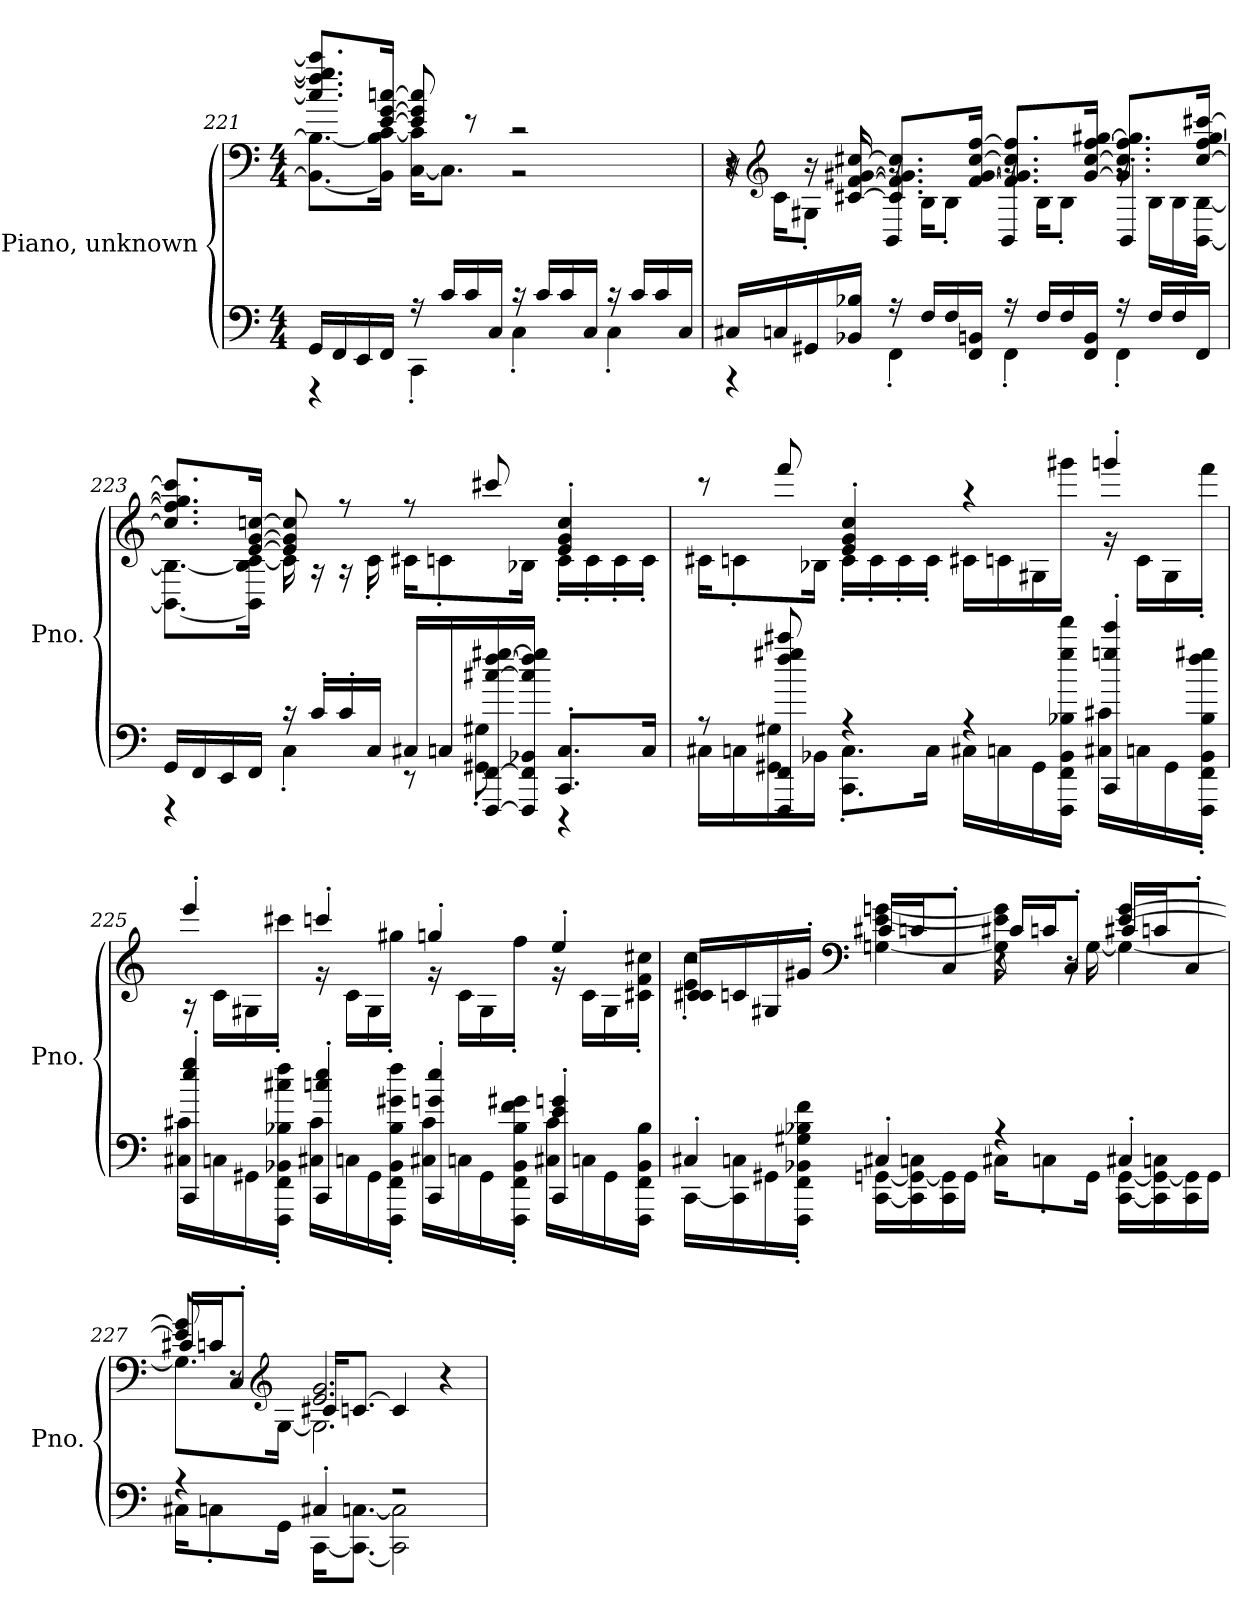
**kern	**kern
*part1	*part1
*staff2	*staff1
*I"Piano, unknown	*
*I'Pno.	*
!!LO:LB:g=z
*clefF4	*clefF4
*k[]	*k[]
*M4/4	*M4/4
=221	=221
*^	*^
16GG/LL	4r	8.cc#/] 8.ff/] 8.gg#/] 8.ccc#/]L	8.BB\_ 8.B\_L
16FF/	.	.	.
16EE/	.	.	.
16FF/JJ	.	[16e/ [16g/ [16ccn/Jk	16BB\] 16B\] [16c\Jk
16r	4CC'\	8e/] 8g/] 8cc/]	[16C\ 16c\]KL
16c/LL	.	.	8.C\J]
16c/	.	8r	.
16C/JJ	.	.	.
16r	4C'\	2r	2r
16c/LL	.	.	.
16c/	.	.	.
16C/JJ	.	.	.
16r	4C'\	.	.
16c/LL	.	.	.
16c/	.	.	.
16C/JJ	.	.	.
!!LO:LB:g=z
=222	=222	=222	=222
*	*	*	*^
16C#X/LL	4r	8r	16r	4r
*	*	*clefG2	*	*
16Cn/	.	.	16c\KL	.
16GG#X/	.	16r	8G#X'\J	.
16BB-X/ 16B-X/JJ	.	[16c#X/ [16f/ [16g#X/ [16cc#X/	.	.
16r	4FF'\	8.c#/] 8.f/] 8.g#/] 8.cc#/]L	16r	4BB'/
16F/LL	.	.	16B\KL	.
16F/	.	.	8B'\J	.
16FF/ 16BBn/JJ	.	[16f/ [16g#/ [16cc#/ [16ff/Jk	.	.
16r	4FF'\	8.f/] 8.g#/] 8.cc#/] 8.ff/]L	16r	4BB'/
16F/LL	.	.	16B\KL	.
16F/	.	.	8B'\J	.
16FF/ 16BB/JJ	.	[16g#/ [16cc#/ [16ff/ [16gg#X/Jk	.	.
16r	4FF'\	8.g#/] 8.cc#/] 8.ff/] 8.gg#/]L	16r	4BB'/
16F/LL	.	.	16B\LL	.
16F/	.	.	16B\	.
16FF/JJ	.	[16cc#/ [16ff/ [16gg#/ [16ccc#X/Jk	[16BB\ [16B\JJ	.
*	*	*	*v	*v
!!LO:LB:g=z
=223	=223	=223	=223
16GG/LL	4r	8.cc#/] 8.ff/] 8.gg#/] 8.ccc#/]L	8.BB\_ 8.B\_L
16FF/	.	.	.
16EE/	.	.	.
16FF/JJ	.	[16e/ [16g/ [16ccn/Jk	16BB\] 16B\] [16c\Jk
16r	4C'\	8e/] 8g/] 8cc/]	16c\]
16c'/LL	.	.	16r
16c'/	.	8r	16r
16C/JJ	.	.	16c'\
16C#X/LL	8r	8r	16c#X\KL
16Cn/	.	.	8cn'\
[16FFF/ [16FF/ [16cc#X/ [16ff/ [16gg#X/	8GG#X\' 8G#X\'	8ccc#X/	.
16FFF/] 16FF/] 16BB-X/ 16cc#/] 16ff/] 16gg#/]JJ	.	.	16B-X\Jk
8.CC/' 8.C/'L	4r	4e/' 4g/' 4cc/'	16c'\LL
.	.	.	16c'\
.	.	.	16c'\
16C/Jk	.	.	16c'\JJ
!!LO:LB:g=z	!!
=224	=224	=224	=224
8r	16C#X\LL	8r	16c#X\KL
.	16Cn\	.	8cn'\
8FFF/ 8FF/ 8ff/ 8gg#X/ 8ccc#X/	16GG#X\ 16G#X\	8fff/	.
.	16BB-X\JJ	.	16B-X\Jk
4r	8.CC\' 8.C\'L	4e/' 4g/' 4cc/'	16c'\LL
.	.	.	16c'\
.	.	.	16c'\
.	16C\Jk	.	16c'\JJ
4r	16C#X\LL	4r	16c#X\LL
.	16Cn\	.	16cn\
.	16GG#\	.	16G#X\
.	16FFF\ 16FF\ 16BB-\ 16B-X\ 16gg#\ 16fff\JJ	.	16ggg#X\JJ
4CC/' 4ggn/' 4eee/'	16C#X\ 16c#X\LL	4gggn'/	16r
.	16Cn\	.	16c\LL
.	16GG#\	.	16G#\
.	16FFF\' 16FF\' 16BB-\' 16B-\' 16ff\' 16gg#X\'JJ	.	16fff'\JJ
!!LO:PB:g=z	!!
=225	=225	=225	=225
4CC/' 4ee/' 4gg/'	16C#X\ 16c#X\LL	4eee'/	16r
.	16Cn\	.	16c\LL
.	16GG#X\	.	16G#X\
.	16FFF\' 16FF\' 16BB-X\' 16B-X\' 16cc#X\' 16ff\'JJ	.	16ccc#X'\JJ
4CC/' 4ccn/' 4ee/'	16C#X\ 16c#\LL	4cccn'/	16r
.	16Cn\	.	16c\LL
.	16GG#\	.	16G#\
.	16FFF\' 16FF\' 16BB-\' 16B-\' 16g#X\' 16ff\'JJ	.	16gg#X'\JJ
4CC/' 4gn/' 4ee/'	16C#X\ 16c#\LL	4ggn'/	16r
.	16Cn\	.	16c\LL
.	16GG#\	.	16G#\
.	16FFF\' 16FF\' 16BB-\' 16B-\' 16f\' 16g#X\'JJ	.	16ff'\JJ
4CC/' 4e/' 4gn/'	16C#X\ 16c#\LL	4ee'/	16r
.	16Cn\	.	16c\LL
.	16GG#\	.	16G#\
.	16FFF\ 16FF\ 16BB-\ 16B-\JJ	.	16c#X\' 16f\' 16cc#X\'JJ
!!LO:LB:g=z
=226	=226	=226	=226
*	*	*	*^
4C#X'/	[16CC\LL	2r	4e\' 4cc\'	16c/ 16c#X/LL
.	16CC\] 16Cn\	.	.	16cn/
.	16GG#X\	.	.	16G#X/
.	16FFF\' 16FF\' 16BB-X\' 16G#X\' 16B-X\' 16f\'JJ	.	.	16g#X'/JJ
*	*	*clefF4	*	*
4C#X'/	[16CC\ [16GGn\LL	.	[4Gn\ [4e\ [4gn\	16c#X/LL
.	16CC\] 16GG\_ 16Cn\	.	.	16cn/J
.	16CC\ 16GG\]	.	.	8C'/J
.	16GG\JJ	.	.	.
4r	16C#X\KL	4r	8G\] 8e\] 8g\]	16c#X/LL
.	8Cn'\	.	.	16cn/J
.	.	.	16r	8C'/J
.	16GG\Jk	.	[16G\	.
4C#X'/	[16CC\ [16GG\LL	[4e/ [4g/	4G\_	16c#X/LL
.	16CC\] 16GG\_ 16Cn\	.	.	16cn/J
.	16CC\ 16GG\]	.	.	8C'/J
.	16GG\JJ	.	.	.
=227	=227	=227	=227	=227
4r	16C#X\KL	8e/] 8g/]	8.G\L]	16c#X/LL
.	8Cn'\	.	.	16cn/J
.	.	8r	.	8C'/J
*	*	*clefG2	*	*
.	16GG\Jk	.	[16G\Jk	.
4C#X'/	[16CC\KL	2.e/ 2.g/	2.G\]	16c#X/KL
.	8.CC\_ [8.Cn\J	.	.	[8.cn/J
2r	2CC\] 2C\]	.	.	4c/]
.	.	.	.	4r
*v	*v	*	*	*
*	*v	*v	*v
=	=
*-	*-
